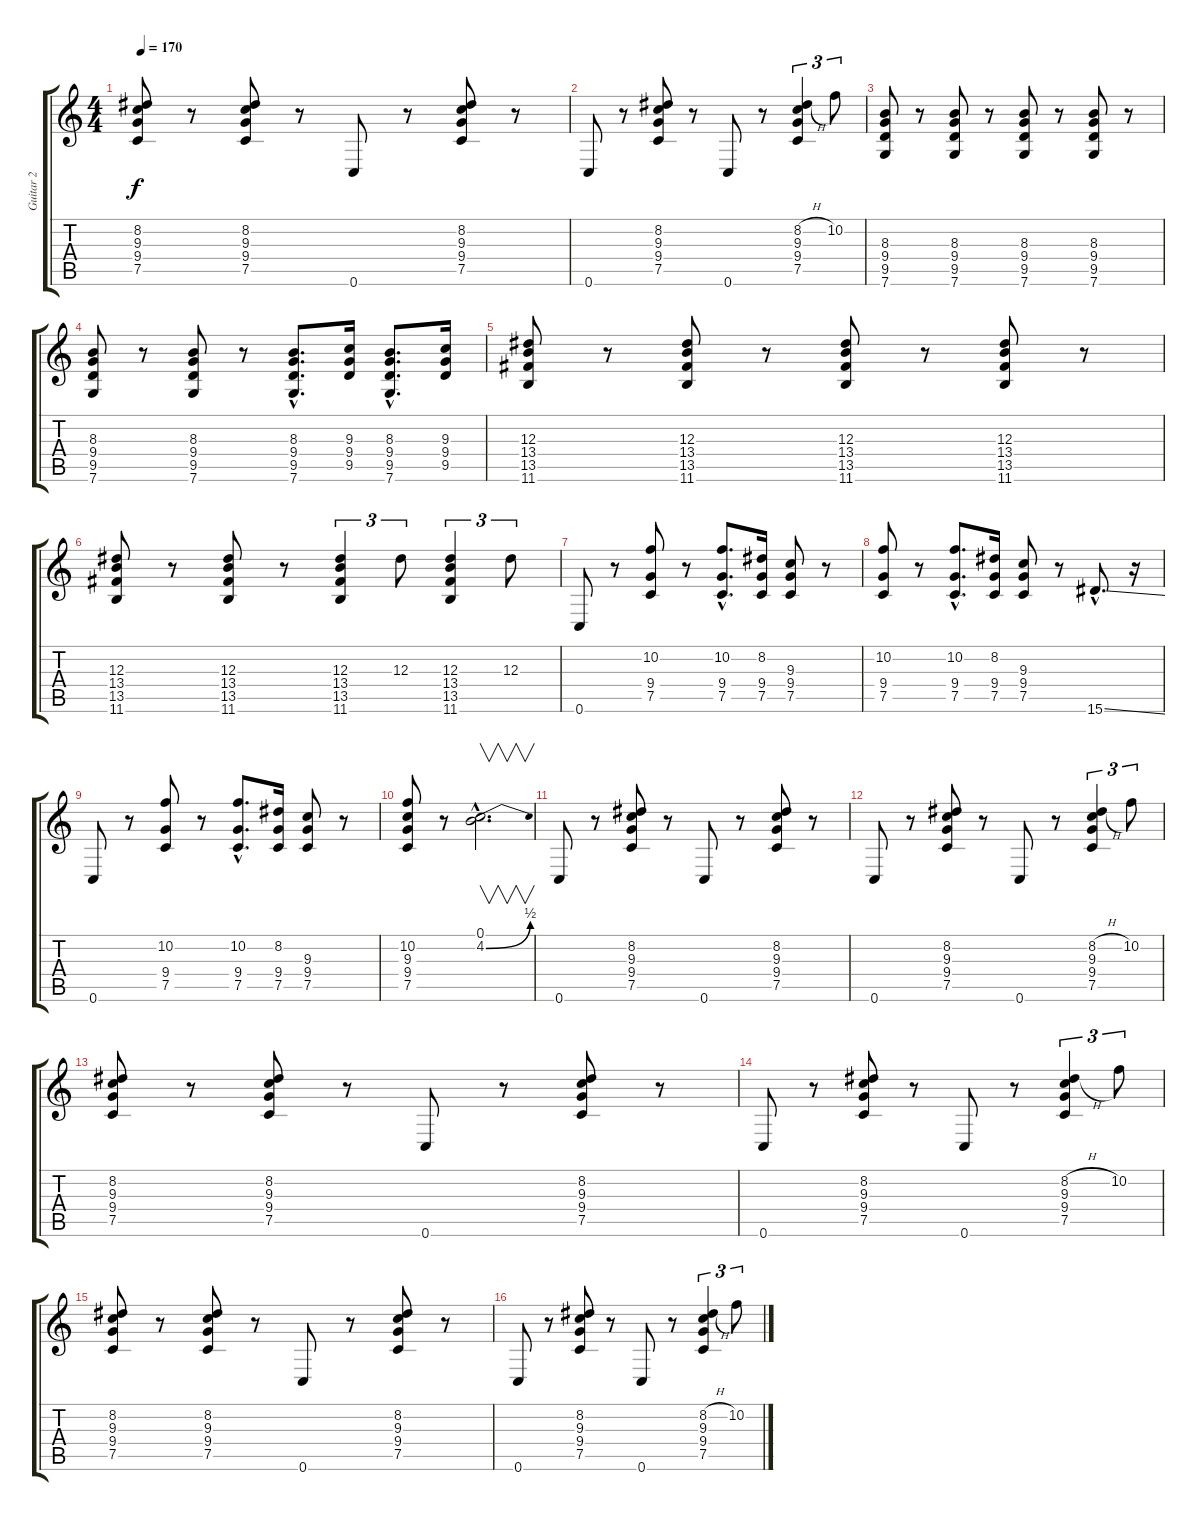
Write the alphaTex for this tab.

\track ("Guitar 2" "Guitar 2") {instrument distortionguitar}
\staff {score tabs}
\tuning (C4 G3 Eb3 Bb2 F2 C2) {hide}
\ts (4 4)
\tempo 170
\clef g2
\ks c
(8.2 9.3 9.4 7.5).8{dy f} r.8 (8.2 9.3 9.4 7.5).8 r.8 0.6.8 r.8 (8.2 9.3 9.4 7.5).8 r.8 |
0.6.8 r.8 (8.2 9.3 9.4 7.5).8 r.8 0.6.8 r.8 (8.2{h} 9.3 9.4 7.5).4{tu (3 2)} 10.2.8{tu (3 2)} |
(8.3 9.4 9.5 7.6).8 r.8 (8.3 9.4 9.5 7.6).8 r.8 (8.3 9.4 9.5 7.6).8 r.8 (8.3 9.4 9.5 7.6).8 r.8 |
(8.3 9.4 9.5 7.6).8 r.8 (8.3 9.4 9.5 7.6).8 r.8 (8.3{hac} 9.4{hac} 9.5{hac} 7.6{hac}).8{d} (9.3 9.4 9.5).16 (8.3{hac} 9.4{hac} 9.5{hac} 7.6{hac}).8{d} (9.3 9.4 9.5).16 |
(12.3 13.4 13.5 11.6).8 r.8 (12.3 13.4 13.5 11.6).8 r.8 (12.3 13.4 13.5 11.6).8 r.8 (12.3 13.4 13.5 11.6).8 r.8 |
(12.3 13.4 13.5 11.6).8 r.8 (12.3 13.4 13.5 11.6).8 r.8 (12.3 13.4 13.5 11.6).4{tu (3 2)} 12.3.8{tu (3 2)} (12.3 13.4 13.5 11.6).4{tu (3 2)} 12.3.8{tu (3 2)} |
0.6.8 r.8 (10.2 9.4 7.5).8 r.8 (10.2{hac} 9.4{hac} 7.5{hac}).8{d} (8.2 9.4 7.5).16 (9.3 9.4 7.5).8 r.8 |
(10.2 9.4 7.5).8 r.8 (10.2{hac} 9.4{hac} 7.5{hac}).8{d} (8.2 9.4 7.5).16 (9.3 9.4 7.5).8 r.8 15.6{ss hac}.8{d} r.16 |
0.6.8 r.8 (10.2 9.4 7.5).8 r.8 (10.2{hac} 9.4{hac} 7.5{hac}).8{d} (8.2 9.4 7.5).16 (9.3 9.4 7.5).8 r.8 |
(10.2 9.3 9.4 7.5).8 r.8 (0.1{hac} 4.2{be (bend 0 0 60 2) hac}).2{v d} |
0.6.8 r.8 (8.2 9.3 9.4 7.5).8 r.8 0.6.8 r.8 (8.2 9.3 9.4 7.5).8 r.8 |
0.6.8 r.8 (8.2 9.3 9.4 7.5).8 r.8 0.6.8 r.8 (8.2{h} 9.3 9.4 7.5).4{tu (3 2)} 10.2.8{tu (3 2)} |
(8.2 9.3 9.4 7.5).8 r.8 (8.2 9.3 9.4 7.5).8 r.8 0.6.8 r.8 (8.2 9.3 9.4 7.5).8 r.8 |
0.6.8 r.8 (8.2 9.3 9.4 7.5).8 r.8 0.6.8 r.8 (8.2{h} 9.3 9.4 7.5).4{tu (3 2)} 10.2.8{tu (3 2)} |
(8.2 9.3 9.4 7.5).8 r.8 (8.2 9.3 9.4 7.5).8 r.8 0.6.8 r.8 (8.2 9.3 9.4 7.5).8 r.8 |
0.6.8 r.8 (8.2 9.3 9.4 7.5).8 r.8 0.6.8 r.8 (8.2{h} 9.3 9.4 7.5).4{tu (3 2)} 10.2.8{tu (3 2)}
